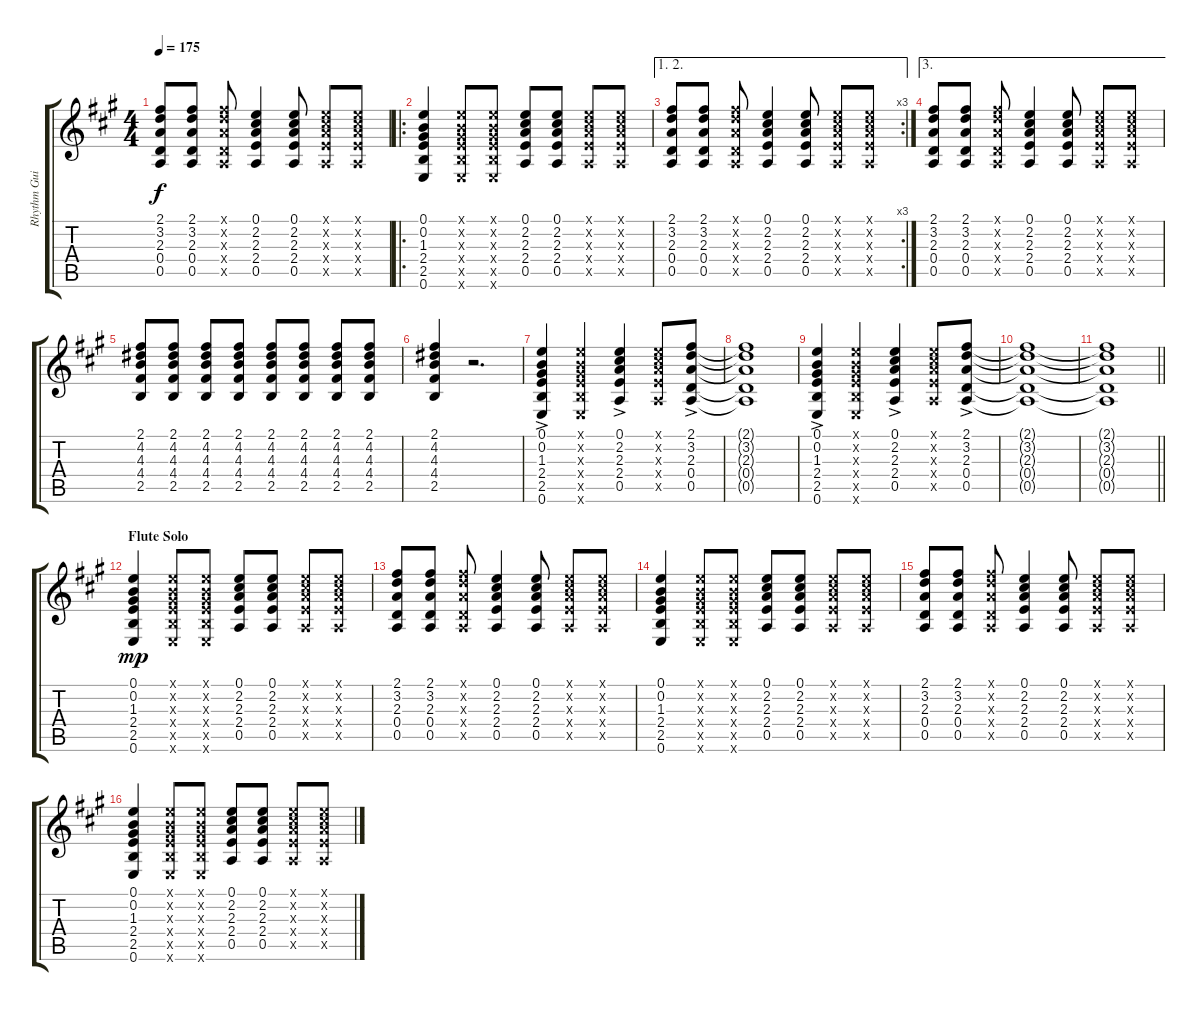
\track ("Rhythm Guitar" "Rhythm Gui") {instrument acousticguitarsteel}
\staff {score tabs}
\tuning (E4 B3 G3 D3 A2 E2) {hide}
\ts (4 4)
\tempo 175
\clef g2
\ks a
(2.1 3.2 2.3 0.4 0.5).8{dy f} (2.1 3.2 2.3 0.4 0.5).8 (2.1{x} 3.2{x} 2.3{x} 0.4{x} 0.5{x}).8 (0.1 2.2 2.3 2.4 0.5).4 (0.1 2.2 2.3 2.4 0.5).8 (0.1{x} 2.2{x} 2.3{x} 2.4{x} 0.5{x}).8 (0.1{x} 2.2{x} 2.3{x} 2.4{x} 0.5{x}).8 |
\ro
(0.1 0.2 1.3 2.4 2.5 0.6).4 (0.1{x} 0.2{x} 1.3{x} 2.4{x} 2.5{x} 0.6{x}).8 (0.1{x} 0.2{x} 1.3{x} 2.4{x} 2.5{x} 0.6{x}).8 (0.1 2.2 2.3 2.4 0.5).8 (0.1 2.2 2.3 2.4 0.5).8 (0.1{x} 2.2{x} 2.3{x} 2.4{x} 0.5{x}).8 (0.1{x} 2.2{x} 2.3{x} 2.4{x} 0.5{x}).8 |
\ae (1 2)
\rc 3
(2.1 3.2 2.3 0.4 0.5).8 (2.1 3.2 2.3 0.4 0.5).8 (2.1{x} 3.2{x} 2.3{x} 0.4{x} 0.5{x}).8 (0.1 2.2 2.3 2.4 0.5).4 (0.1 2.2 2.3 2.4 0.5).8 (0.1{x} 2.2{x} 2.3{x} 2.4{x} 0.5{x}).8 (0.1{x} 2.2{x} 2.3{x} 2.4{x} 0.5{x}).8 |
\ae 3
(2.1 3.2 2.3 0.4 0.5).8 (2.1 3.2 2.3 0.4 0.5).8 (2.1{x} 3.2{x} 2.3{x} 0.4{x} 0.5{x}).8 (0.1 2.2 2.3 2.4 0.5).4 (0.1 2.2 2.3 2.4 0.5).8 (0.1{x} 2.2{x} 2.3{x} 2.4{x} 0.5{x}).8 (0.1{x} 2.2{x} 2.3{x} 2.4{x} 0.5{x}).8 |
(2.1 4.2 4.3 4.4 2.5).8 (2.1 4.2 4.3 4.4 2.5).8 (2.1 4.2 4.3 4.4 2.5).8 (2.1 4.2 4.3 4.4 2.5).8 (2.1 4.2 4.3 4.4 2.5).8 (2.1 4.2 4.3 4.4 2.5).8 (2.1 4.2 4.3 4.4 2.5).8 (2.1 4.2 4.3 4.4 2.5).8 |
(2.1 4.2 4.3 4.4 2.5).4 r.2{d} |
(0.1{ac} 0.2{ac} 1.3{ac} 2.4{ac} 2.5{ac} 0.6{ac}).4 (0.1{x} 0.2{x} 1.3{x} 2.4{x} 2.5{x} 0.6{x}).4 (0.1{ac} 2.2{ac} 2.3{ac} 2.4{ac} 0.5{ac}).4 (0.1{x} 2.2{x} 2.3{x} 2.4{x} 0.5{x}).8 (2.1{ac} 3.2{ac} 2.3{ac} 0.4{ac} 0.5{ac}).8 |
(2.1{t} 3.2{t} 2.3{t} 0.4{t} 0.5{t}).1 |
(0.1{ac} 0.2{ac} 1.3{ac} 2.4{ac} 2.5{ac} 0.6{ac}).4 (0.1{x} 0.2{x} 1.3{x} 2.4{x} 2.5{x} 0.6{x}).4 (0.1{ac} 2.2{ac} 2.3{ac} 2.4{ac} 0.5{ac}).4 (0.1{x} 2.2{x} 2.3{x} 2.4{x} 0.5{x}).8 (2.1{ac} 3.2{ac} 2.3{ac} 0.4{ac} 0.5{ac}).8 |
(2.1{t} 3.2{t} 2.3{t} 0.4{t} 0.5{t}).1 |
\barLineRight lightlight
(2.1{t} 3.2{t} 2.3{t} 0.4{t} 0.5{t}).1 |
\section ("" "Flute Solo")
(0.1 0.2 1.3 2.4 2.5 0.6).4{dy mp} (0.1{x} 0.2{x} 1.3{x} 2.4{x} 2.5{x} 0.6{x}).8 (0.1{x} 0.2{x} 1.3{x} 2.4{x} 2.5{x} 0.6{x}).8 (0.1 2.2 2.3 2.4 0.5).8 (0.1 2.2 2.3 2.4 0.5).8 (0.1{x} 2.2{x} 2.3{x} 2.4{x} 0.5{x}).8 (0.1{x} 2.2{x} 2.3{x} 2.4{x} 0.5{x}).8 |
(2.1 3.2 2.3 0.4 0.5).8 (2.1 3.2 2.3 0.4 0.5).8 (2.1{x} 3.2{x} 2.3{x} 0.4{x} 0.5{x}).8 (0.1 2.2 2.3 2.4 0.5).4 (0.1 2.2 2.3 2.4 0.5).8 (0.1{x} 2.2{x} 2.3{x} 2.4{x} 0.5{x}).8 (0.1{x} 2.2{x} 2.3{x} 2.4{x} 0.5{x}).8 |
(0.1 0.2 1.3 2.4 2.5 0.6).4 (0.1{x} 0.2{x} 1.3{x} 2.4{x} 2.5{x} 0.6{x}).8 (0.1{x} 0.2{x} 1.3{x} 2.4{x} 2.5{x} 0.6{x}).8 (0.1 2.2 2.3 2.4 0.5).8 (0.1 2.2 2.3 2.4 0.5).8 (0.1{x} 2.2{x} 2.3{x} 2.4{x} 0.5{x}).8 (0.1{x} 2.2{x} 2.3{x} 2.4{x} 0.5{x}).8 |
(2.1 3.2 2.3 0.4 0.5).8 (2.1 3.2 2.3 0.4 0.5).8 (2.1{x} 3.2{x} 2.3{x} 0.4{x} 0.5{x}).8 (0.1 2.2 2.3 2.4 0.5).4 (0.1 2.2 2.3 2.4 0.5).8 (0.1{x} 2.2{x} 2.3{x} 2.4{x} 0.5{x}).8 (0.1{x} 2.2{x} 2.3{x} 2.4{x} 0.5{x}).8 |
(0.1 0.2 1.3 2.4 2.5 0.6).4 (0.1{x} 0.2{x} 1.3{x} 2.4{x} 2.5{x} 0.6{x}).8 (0.1{x} 0.2{x} 1.3{x} 2.4{x} 2.5{x} 0.6{x}).8 (0.1 2.2 2.3 2.4 0.5).8 (0.1 2.2 2.3 2.4 0.5).8 (0.1{x} 2.2{x} 2.3{x} 2.4{x} 0.5{x}).8 (0.1{x} 2.2{x} 2.3{x} 2.4{x} 0.5{x}).8
